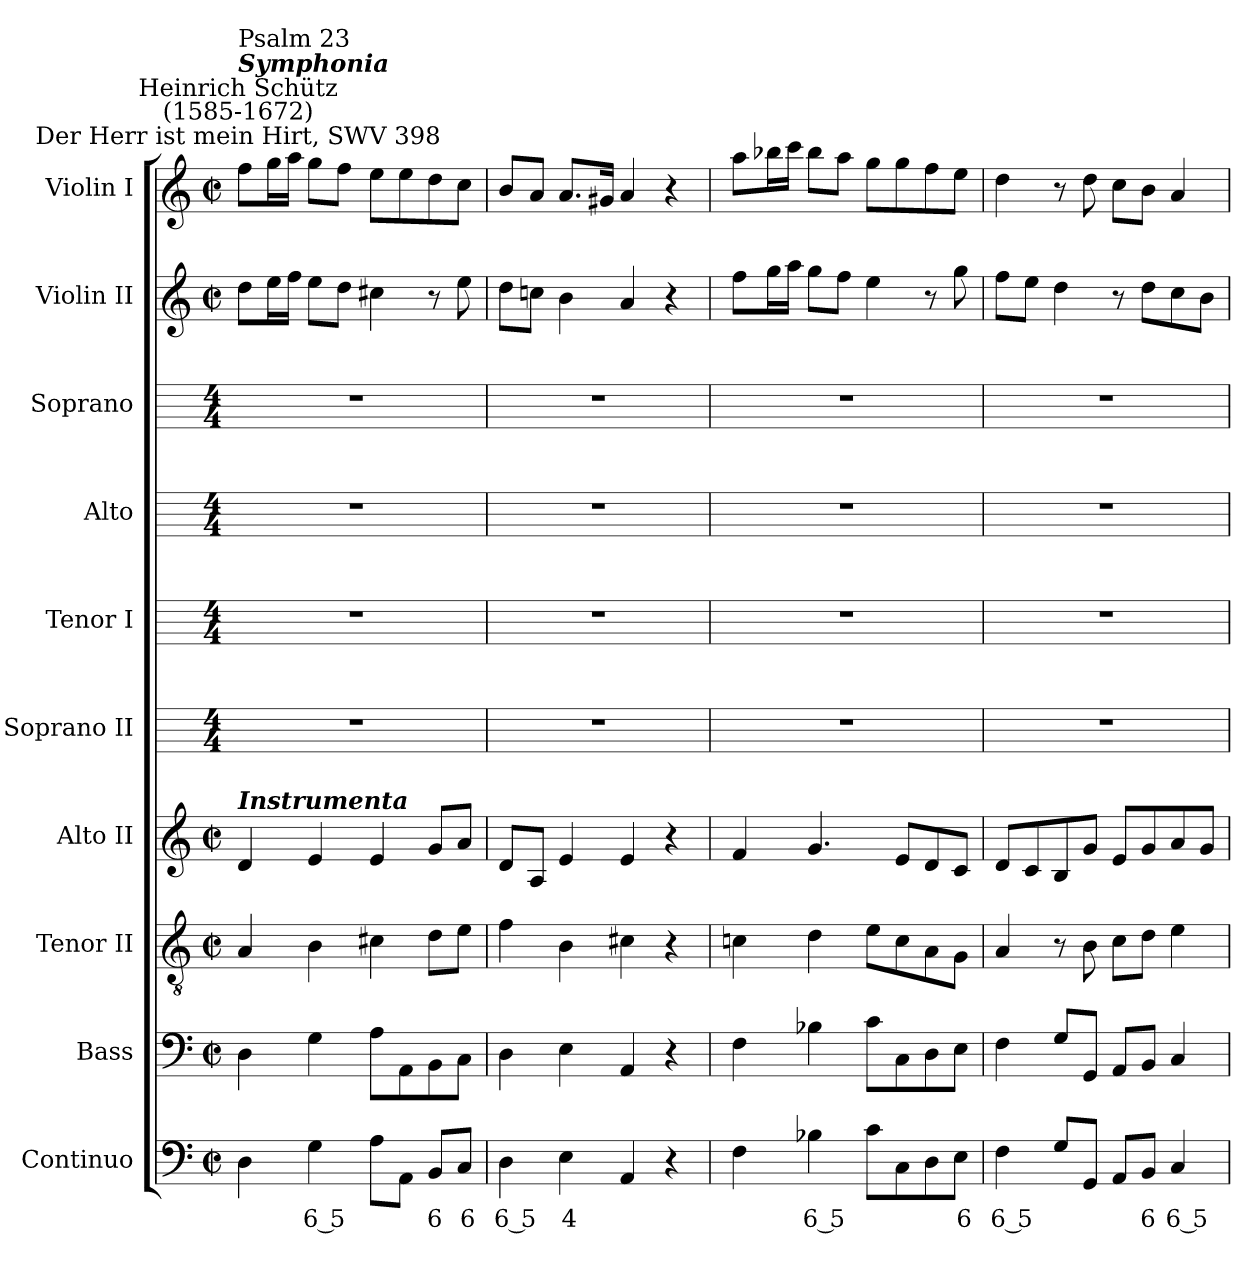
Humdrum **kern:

**kern	**text	**kern	**kern	**kern	**kern	**kern	**kern	**kern	**kern	**kern
*part10	*part10	*part9	*part8	*part7	*part6	*part5	*part4	*part3	*part2	*part1
*staff10	*staff10	*staff9	*staff8	*staff7	*staff6	*staff5	*staff4	*staff3	*staff2	*staff1
*I"Continuo	*	*I"Bass	*I"Tenor II	*I"Alto II	*I"Soprano II	*I"Tenor I	*I"Alto	*I"Soprano	*I"Violin II	*I"Violin I
*	*	*I'B	*I'T	*I'A	*I'S	*I'T	*I'A	*I'S	*I'Vln	*I'Vln
*clefF4	*	*clefF4	*clefGv2	*clefG2	*	*	*	*	*clefG2	*clefG2
*k[]	*	*k[]	*k[]	*k[]	*	*	*	*	*k[]	*k[]
*C:	*	*C:	*C:	*C:	*	*	*	*	*C:	*C:
*M2/2	*	*M2/2	*M2/2	*M2/2	*M4/4	*M4/4	*M4/4	*M4/4	*M2/2	*M2/2
*met(c|)	*	*met(c|)	*met(c|)	*met(c|)	*	*	*	*	*met(c|)	*met(c|)
=1	=1	=1	=1	=1	=1	=1	=1	=1	=1	=1
!	!	!	!	!	!	!	!	!	!	!LO:TX:a:cj:t=Der Herr ist mein Hirt, SWV 398
!	!	!	!	!	!	!	!	!	!	!LO:TX:a:cj:t=Heinrich Schütz\n(1585-1672)
!	!	!	!	!	!	!	!	!	!	!LO:TX:a:Bi:t=Symphonia
!	!	!	!	!	!	!	!	!	!	!LO:TX:a:t=Psalm 23
!	!	!	!	!LO:TX:a:Bi:t=Instrumenta	!	!	!	!	!	!
4D	.	4D	4A	4d	1r	1r	1r	1r	8ddL	8ffL
.	.	.	.	.	.	.	.	.	16eeL	16ggL
.	.	.	.	.	.	.	.	.	16ffJJ	16aaJJ
!	!LO:LY:b	!	!	!	!	!	!	!	!	!
4G	6 5	4G	4B	4e	.	.	.	.	8eeL	8ggL
.	.	.	.	.	.	.	.	.	8ddJ	8ffJ
8AL	.	8AL	4c#X	4e	.	.	.	.	4cc#X	8eeL
8AAJ	.	8AA	.	.	.	.	.	.	.	8ee
!	!LO:LY:b	!	!	!	!	!	!	!	!	!
8BBL	6	8BB	8dL	8gL	.	.	.	.	8r	8dd
!	!LO:LY:b	!	!	!	!	!	!	!	!	!
8CJ	6	8CJ	8eJ	8aJ	.	.	.	.	8ee	8ccJ
=2	=2	=2	=2	=2	=2	=2	=2	=2	=2	=2
!	!LO:LY:b	!	!	!	!	!	!	!	!	!
4D	6 5	4D	4f	8dL	1r	1r	1r	1r	8ddL	8bL
.	.	.	.	8AJ	.	.	.	.	8ccnJ	8aJ
!	!LO:LY:b	!	!	!	!	!	!	!	!	!
4E	4	4E	4B	4e	.	.	.	.	4b	8.aL
.	.	.	.	.	.	.	.	.	.	16g#XJ
4AA	.	4AA	4c#X	4e	.	.	.	.	4a	4a
4r	.	4r	4r	4r	.	.	.	.	4r	4r
=3	=3	=3	=3	=3	=3	=3	=3	=3	=3	=3
4F	.	4F	4cn	4f	1r	1r	1r	1r	8ffL	8aaL
.	.	.	.	.	.	.	.	.	16ggL	16bb-XL
.	.	.	.	.	.	.	.	.	16aaJJ	16cccJJ
!	!LO:LY:b	!	!	!	!	!	!	!	!	!
4B-X	6 5	4B-X	4d	4.g	.	.	.	.	8ggL	8bb-L
.	.	.	.	.	.	.	.	.	8ffJ	8aaJ
8cL	.	8cL	8eL	.	.	.	.	.	4ee	8ggL
8C	.	8C	8c	8eL	.	.	.	.	.	8gg
8D	.	8D	8A	8d	.	.	.	.	8r	8ff
!	!LO:LY:b	!	!	!	!	!	!	!	!	!
8EJ	6	8EJ	8GJ	8cJ	.	.	.	.	8gg	8eeJ
=4	=4	=4	=4	=4	=4	=4	=4	=4	=4	=4
!	!LO:LY:b	!	!	!	!	!	!	!	!	!
4F	6 5	4F	4A	8dL	1r	1r	1r	1r	8ffL	4dd
.	.	.	.	8c	.	.	.	.	8eeJ	.
8GL	.	8GL	8r	8B	.	.	.	.	4dd	8r
8GGJ	.	8GGJ	8B	8gJ	.	.	.	.	.	8dd
8AAL	.	8AAL	8cL	8eL	.	.	.	.	8r	8ccL
!	!LO:LY:b	!	!	!	!	!	!	!	!	!
8BBJ	6	8BBJ	8dJ	8g	.	.	.	.	8ddL	8bJ
!	!LO:LY:b	!	!	!	!	!	!	!	!	!
4C	6 5	4C	4e	8a	.	.	.	.	8cc	4a
.	.	.	.	8gJ	.	.	.	.	8bJ	.
=	=	=	=	=	=	=	=	=	=	=
*-	*-	*-	*-	*-	*-	*-	*-	*-	*-	*-
